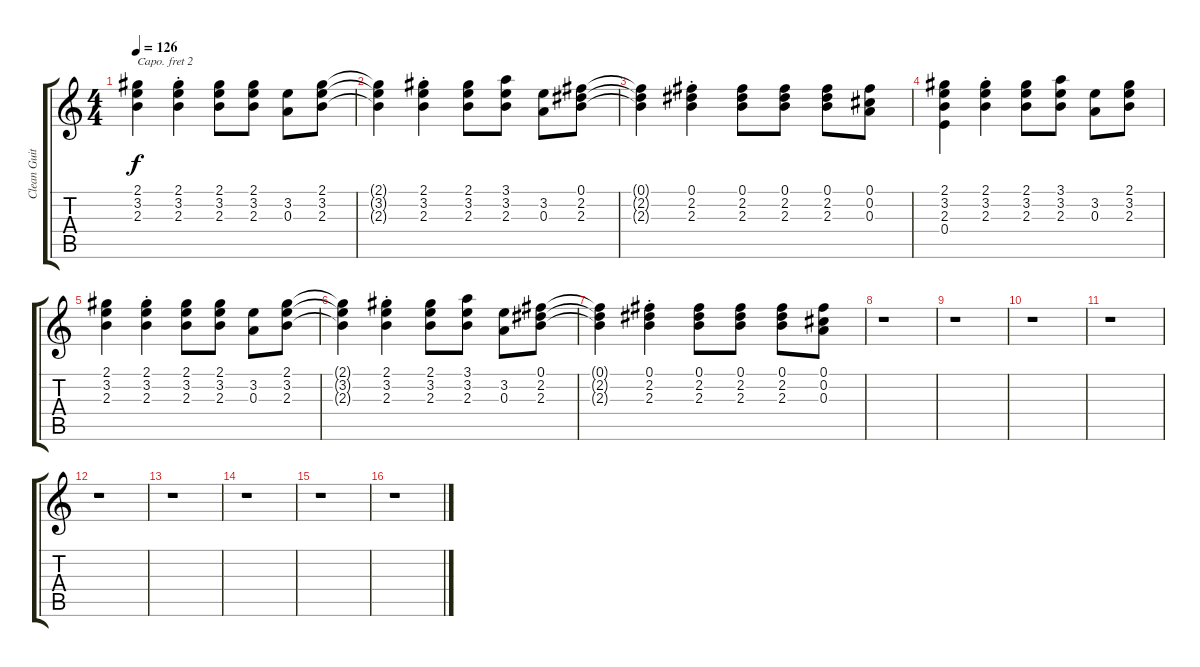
\track ("Clean Guitar Lead 2" "Clean Guit") {instrument electricguitarclean}
\staff {score tabs}
\capo 2
\tuning (E4 B3 G3 D3 A2 E2) {hide}
\ts (4 4)
\tempo 126
\clef g2
\ks c
(2.1{t} 3.2{t} 2.3{t}).4{dy f} (2.1{st} 3.2{st} 2.3{st}).4 (2.1 3.2 2.3).8 (2.1 3.2 2.3).8 (3.2 0.3).8 (2.1 3.2 2.3).8 |
(2.1{t} 3.2{t} 2.3{t}).4 (2.1{st} 3.2{st} 2.3{st}).4 (2.1 3.2 2.3).8 (3.1 3.2 2.3).8 (3.2 0.3).8 (0.1 2.2 2.3).8 |
(0.1{t} 2.2{t} 2.3{t}).4 (0.1{st} 2.2{st} 2.3{st}).4 (0.1 2.2 2.3).8 (0.1 2.2 2.3).8 (0.1 2.2 2.3).8 (0.1 0.2 0.3).8 |
(2.1 3.2 2.3 0.4).4 (2.1{st} 3.2{st} 2.3{st}).4 (2.1 3.2 2.3).8 (3.1 3.2 2.3).8 (3.2 0.3).8 (2.1 3.2 2.3).8 |
(2.1 3.2 2.3).4 (2.1{st} 3.2{st} 2.3{st}).4 (2.1 3.2 2.3).8 (2.1 3.2 2.3).8 (3.2 0.3).8 (2.1 3.2 2.3).8 |
(2.1{t} 3.2{t} 2.3{t}).4 (2.1{st} 3.2{st} 2.3{st}).4 (2.1 3.2 2.3).8 (3.1 3.2 2.3).8 (3.2 0.3).8 (0.1 2.2 2.3).8 |
(0.1{t} 2.2{t} 2.3{t}).4 (0.1{st} 2.2{st} 2.3{st}).4 (0.1 2.2 2.3).8 (0.1 2.2 2.3).8 (0.1 2.2 2.3).8 (0.1 0.2 0.3).8 |
r.1 |
r.1 |
r.1 |
r.1 |
r.1 |
r.1 |
r.1 |
r.1 |
r.1
